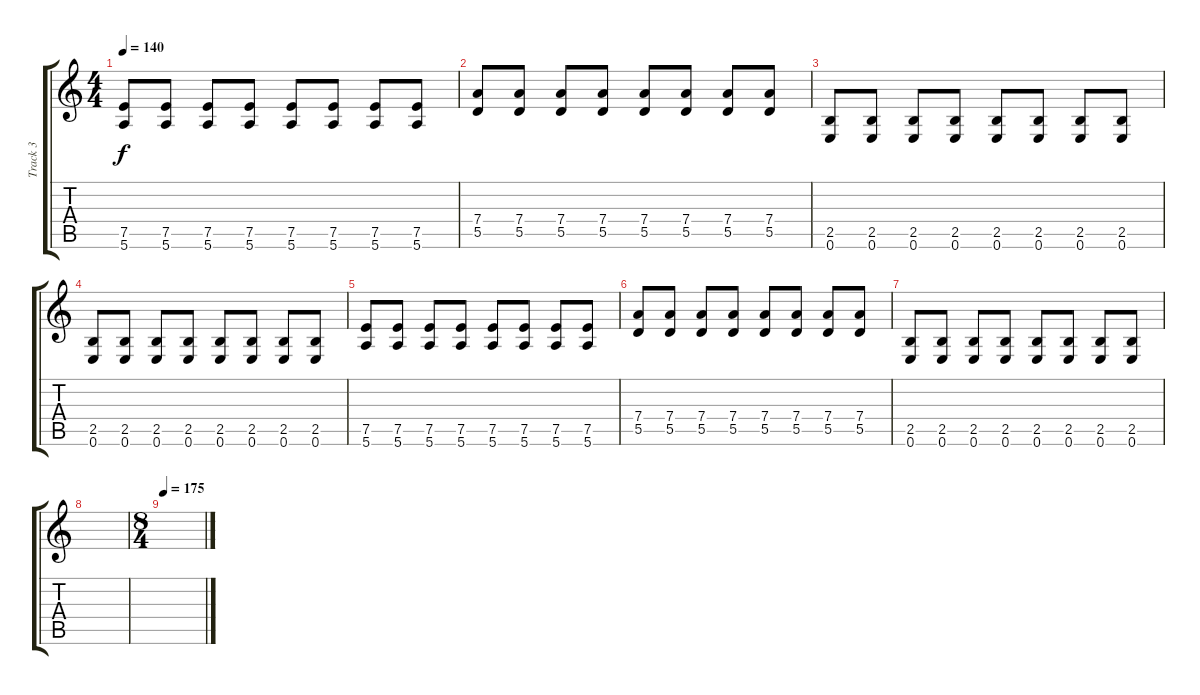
\track ("Track 3" "Track 3") {instrument distortionguitar}
\staff {score tabs}
\tuning (E4 B3 G3 D3 A2 E2) {hide}
\ts (4 4)
\tempo 140
\clef g2
\ks c
(7.5 5.6).8{dy f} (7.5 5.6).8 (7.5 5.6).8 (7.5 5.6).8 (7.5 5.6).8 (7.5 5.6).8 (7.5 5.6).8 (7.5 5.6).8 |
(7.4 5.5).8 (7.4 5.5).8 (7.4 5.5).8 (7.4 5.5).8 (7.4 5.5).8 (7.4 5.5).8 (7.4 5.5).8 (7.4 5.5).8 |
(2.5 0.6).8 (2.5 0.6).8 (2.5 0.6).8 (2.5 0.6).8 (2.5 0.6).8 (2.5 0.6).8 (2.5 0.6).8 (2.5 0.6).8 |
(2.5 0.6).8 (2.5 0.6).8 (2.5 0.6).8 (2.5 0.6).8 (2.5 0.6).8 (2.5 0.6).8 (2.5 0.6).8 (2.5 0.6).8 |
(7.5 5.6).8 (7.5 5.6).8 (7.5 5.6).8 (7.5 5.6).8 (7.5 5.6).8 (7.5 5.6).8 (7.5 5.6).8 (7.5 5.6).8 |
(7.4 5.5).8 (7.4 5.5).8 (7.4 5.5).8 (7.4 5.5).8 (7.4 5.5).8 (7.4 5.5).8 (7.4 5.5).8 (7.4 5.5).8 |
(2.5 0.6).8 (2.5 0.6).8 (2.5 0.6).8 (2.5 0.6).8 (2.5 0.6).8 (2.5 0.6).8 (2.5 0.6).8 (2.5 0.6).8 |
|
\ts (8 4)
\tempo 175
